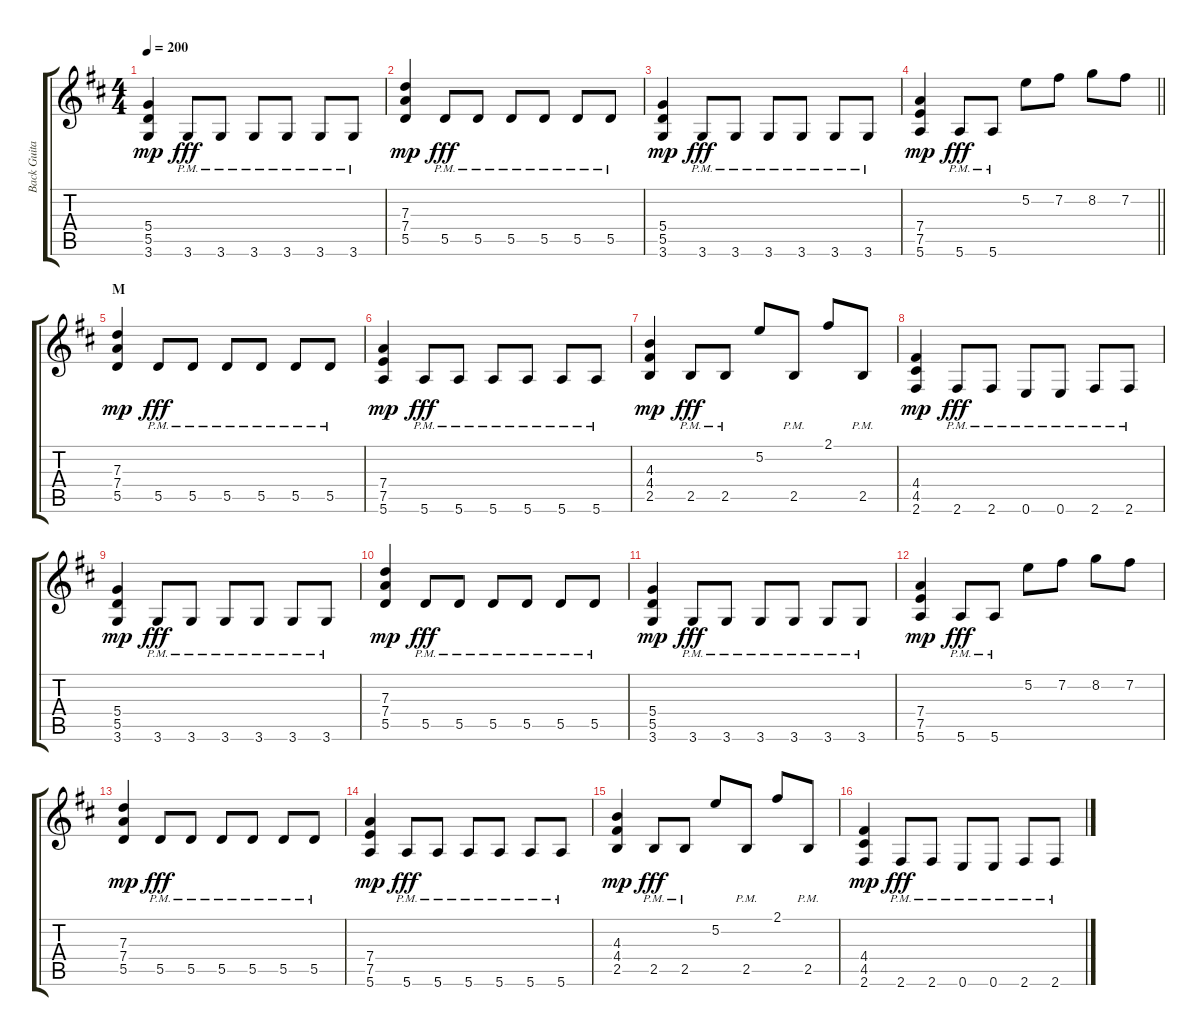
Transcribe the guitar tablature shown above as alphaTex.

\track ("Back Guitar(Right ch.)" "Back Guita") {instrument distortionguitar}
\staff {score tabs}
\tuning (E4 B3 G3 D3 A2 E2) {hide}
\ts (4 4)
\tempo 200
\clef g2
\ks d
(5.4 5.5 3.6).4{dy mp} 3.6{pm}.8{dy fff} 3.6{pm}.8 3.6{pm}.8 3.6{pm}.8 3.6{pm}.8 3.6{pm}.8 |
(7.3 7.4 5.5).4{dy mp} 5.5{pm}.8{dy fff} 5.5{pm}.8 5.5{pm}.8 5.5{pm}.8 5.5{pm}.8 5.5{pm}.8 |
(5.4 5.5 3.6).4{dy mp} 3.6{pm}.8{dy fff} 3.6{pm}.8 3.6{pm}.8 3.6{pm}.8 3.6{pm}.8 3.6{pm}.8 |
\barLineRight lightlight
(7.4 7.5 5.6).4{dy mp} 5.6{pm}.8{dy fff} 5.6{pm}.8 5.2.8 7.2.8 8.2.8 7.2.8 |
\section ("" "M")
(7.3 7.4 5.5).4{dy mp} 5.5{pm}.8{dy fff} 5.5{pm}.8 5.5{pm}.8 5.5{pm}.8 5.5{pm}.8 5.5{pm}.8 |
(7.4 7.5 5.6).4{dy mp} 5.6{pm}.8{dy fff} 5.6{pm}.8 5.6{pm}.8 5.6{pm}.8 5.6{pm}.8 5.6{pm}.8 |
(4.3 4.4 2.5).4{dy mp} 2.5{pm}.8{dy fff} 2.5{pm}.8 5.2.8 2.5{pm}.8 2.1.8 2.5{pm}.8 |
(4.4 4.5 2.6).4{dy mp} 2.6{pm}.8{dy fff} 2.6{pm}.8 0.6{pm}.8 0.6{pm}.8 2.6{pm}.8 2.6{pm}.8 |
(5.4 5.5 3.6).4{dy mp} 3.6{pm}.8{dy fff} 3.6{pm}.8 3.6{pm}.8 3.6{pm}.8 3.6{pm}.8 3.6{pm}.8 |
(7.3 7.4 5.5).4{dy mp} 5.5{pm}.8{dy fff} 5.5{pm}.8 5.5{pm}.8 5.5{pm}.8 5.5{pm}.8 5.5{pm}.8 |
(5.4 5.5 3.6).4{dy mp} 3.6{pm}.8{dy fff} 3.6{pm}.8 3.6{pm}.8 3.6{pm}.8 3.6{pm}.8 3.6{pm}.8 |
(7.4 7.5 5.6).4{dy mp} 5.6{pm}.8{dy fff} 5.6{pm}.8 5.2.8 7.2.8 8.2.8 7.2.8 |
(7.3 7.4 5.5).4{dy mp} 5.5{pm}.8{dy fff} 5.5{pm}.8 5.5{pm}.8 5.5{pm}.8 5.5{pm}.8 5.5{pm}.8 |
(7.4 7.5 5.6).4{dy mp} 5.6{pm}.8{dy fff} 5.6{pm}.8 5.6{pm}.8 5.6{pm}.8 5.6{pm}.8 5.6{pm}.8 |
(4.3 4.4 2.5).4{dy mp} 2.5{pm}.8{dy fff} 2.5{pm}.8 5.2.8 2.5{pm}.8 2.1.8 2.5{pm}.8 |
(4.4 4.5 2.6).4{dy mp} 2.6{pm}.8{dy fff} 2.6{pm}.8 0.6{pm}.8 0.6{pm}.8 2.6{pm}.8 2.6{pm}.8
